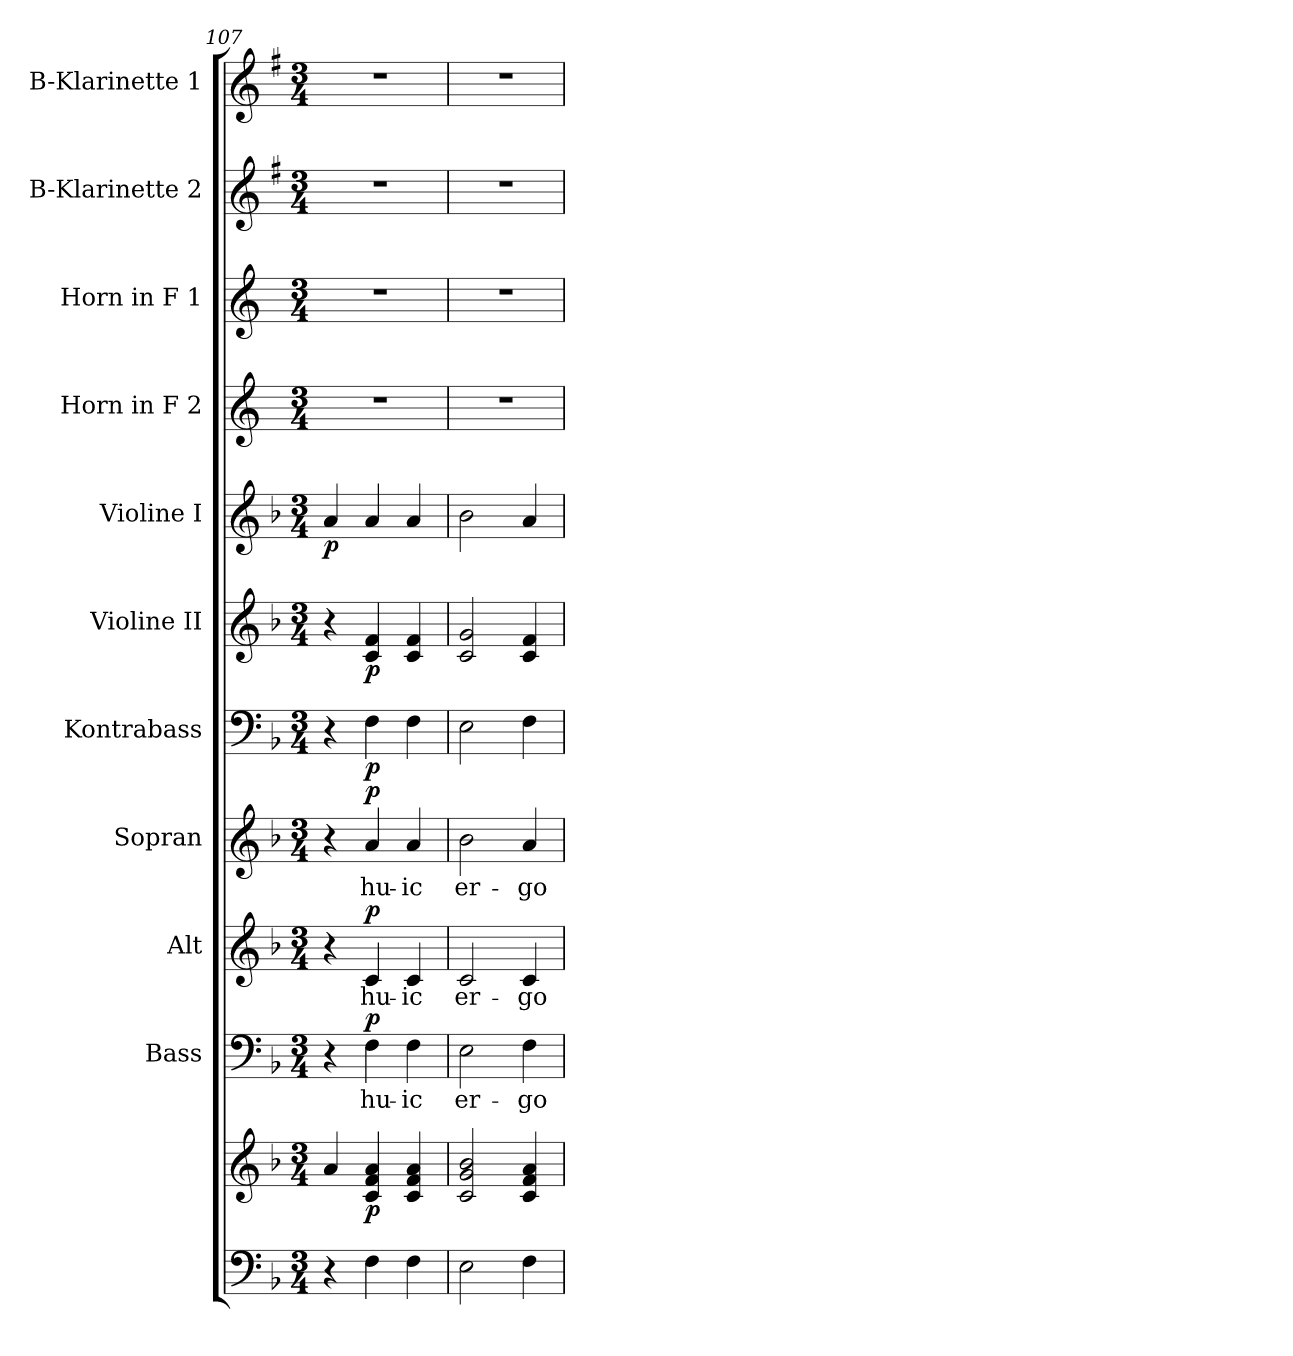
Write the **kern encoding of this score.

**kern	**kern	**dynam	**kern	**text	**dynam	**kern	**text	**dynam	**kern	**text	**dynam	**kern	**dynam	**kern	**dynam	**kern	**dynam	**kern	**kern	**kern	**kern
*part11	*part11	*part11	*part10	*part10	*part10	*part9	*part9	*part9	*part8	*part8	*part8	*part7	*part7	*part6	*part6	*part5	*part5	*part4	*part3	*part2	*part1
*staff12	*staff11	*staff11/12	*staff10	*staff10	*staff10	*staff9	*staff9	*staff9	*staff8	*staff8	*staff8	*staff7	*staff7	*staff6	*staff6	*staff5	*staff5	*staff4	*staff3	*staff2	*staff1
*	*	*	*I"Bass	*	*	*I"Alt	*	*	*I"Sopran	*	*	*I"Kontrabass	*	*I"Violine II	*	*I"Violine I	*	*I"Horn in F 2	*I"Horn in F 1	*I"B-Klarinette 2	*I"B-Klarinette 1
*	*	*	*I'B.	*	*	*I'A.	*	*	*I'S.	*	*	*I'Kb.	*	*I'Vl. II	*	*I'Vl. I	*	*	*	*I'B Kl. 2	*I'B Kl. 1
*clefF4	*clefG2	*	*clefF4	*	*	*clefG2	*	*	*clefG2	*	*	*clefF4	*	*clefG2	*	*clefG2	*	*clefG2	*clefG2	*clefG2	*clefG2
*	*	*	*	*	*	*	*	*	*	*	*	*ITrd7c12	*	*	*	*	*	*ITrd4c7	*ITrd4c7	*ITrd1c2	*ITrd1c2
*k[b-]	*k[b-]	*	*k[b-]	*	*	*k[b-]	*	*	*k[b-]	*	*	*k[b-]	*	*k[b-]	*	*k[b-]	*	*k[b-]	*k[b-]	*k[b-]	*k[b-]
*F:	*F:	*	*F:	*	*	*F:	*	*	*F:	*	*	*F:	*	*F:	*	*F:	*	*F:	*F:	*F:	*F:
*M3/4	*M3/4	*	*M3/4	*	*	*M3/4	*	*	*M3/4	*	*	*M3/4	*	*M3/4	*	*M3/4	*	*M3/4	*M3/4	*M3/4	*M3/4
=107	=107	=107	=107	=107	=107	=107	=107	=107	=107	=107	=107	=107	=107	=107	=107	=107	=107	=107	=107	=107	=107
!	!	!	!	!	!	!	!	!	!	!	!	!	!	!	!	!	!LO:DY:b	!	!	!	!
4r	4a/	.	4r	.	.	4r	.	.	4r	.	.	4r	.	4r	.	4a/	p	2.r	2.r	2.r	2.r
!	!	!LO:DY:b	!	!LO:LY:b	!LO:DY:a	!	!LO:LY:b	!LO:DY:a	!	!LO:LY:b	!LO:DY:a	!	!LO:DY:b	!	!LO:DY:b	!	!	!	!	!	!
4F\	4c/ 4f/ 4a/	p	4F\	hu-	p	4c/	hu-	p	4a/	hu-	p	4FF\	p	4c/ 4f/	p	4a/	.	.	.	.	.
!	!	!	!	!LO:LY:b	!	!	!LO:LY:b	!	!	!LO:LY:b	!	!	!	!	!	!	!	!	!	!	!
4F\	4c/ 4f/ 4a/	.	4F\	-ic	.	4c/	-ic	.	4a/	-ic	.	4FF\	.	4c/ 4f/	.	4a/	.	.	.	.	.
=108	=108	=108	=108	=108	=108	=108	=108	=108	=108	=108	=108	=108	=108	=108	=108	=108	=108	=108	=108	=108	=108
!	!	!	!	!LO:LY:b	!	!	!LO:LY:b	!	!	!LO:LY:b	!	!	!	!	!	!	!	!	!	!	!
2E\	2c/ 2g/ 2b-/	.	2E\	er-	.	2c/	er-	.	2b-\	er-	.	2EE\	.	2c/ 2g/	.	2b-\	.	2.r	2.r	2.r	2.r
!	!	!	!	!LO:LY:b	!	!	!LO:LY:b	!	!	!LO:LY:b	!	!	!	!	!	!	!	!	!	!	!
4F\	4c/ 4f/ 4a/	.	4F\	-go	.	4c/	-go	.	4a/	-go	.	4FF\	.	4c/ 4f/	.	4a/	.	.	.	.	.
=	=	=	=	=	=	=	=	=	=	=	=	=	=	=	=	=	=	=	=	=	=
*-	*-	*-	*-	*-	*-	*-	*-	*-	*-	*-	*-	*-	*-	*-	*-	*-	*-	*-	*-	*-	*-
